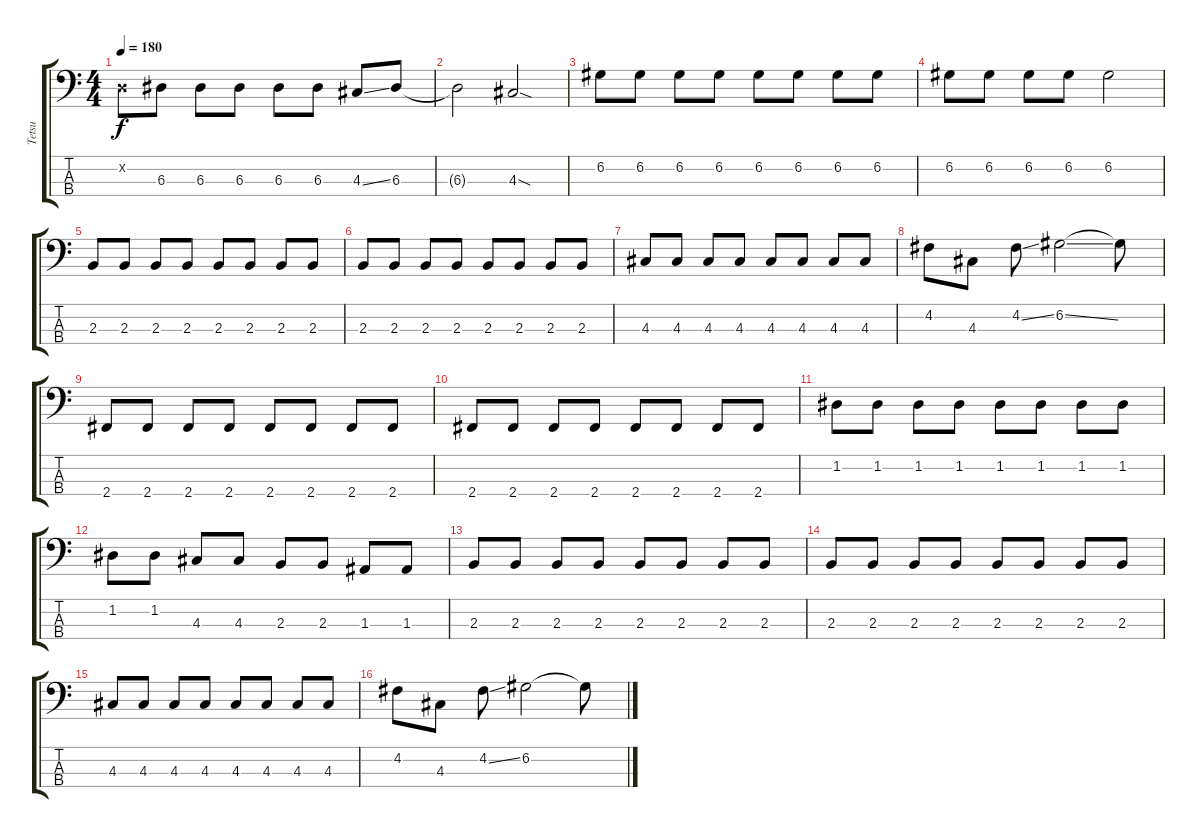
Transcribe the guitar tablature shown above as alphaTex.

\track ("Tetsu" "Tetsu") {instrument electricbasspick}
\staff {score tabs}
\tuning (G2 D2 A1 E1) {hide}
\ts (4 4)
\tempo 180
\clef f4
\ks c
0.2{x}.8{dy f} 6.3.8 6.3.8 6.3.8 6.3.8 6.3.8 4.3{ss}.8 6.3.8 |
6.3{t}.2 4.3{sod}.2 |
6.2.8 6.2.8 6.2.8 6.2.8 6.2.8 6.2.8 6.2.8 6.2.8 |
6.2.8 6.2.8 6.2.8 6.2.8 6.2.2 |
2.3.8 2.3.8 2.3.8 2.3.8 2.3.8 2.3.8 2.3.8 2.3.8 |
2.3.8 2.3.8 2.3.8 2.3.8 2.3.8 2.3.8 2.3.8 2.3.8 |
4.3.8 4.3.8 4.3.8 4.3.8 4.3.8 4.3.8 4.3.8 4.3.8 |
4.2.8 4.3.8 4.2{ss}.8 6.2{ss}.2 6.2{t}.8 |
2.4.8 2.4.8 2.4.8 2.4.8 2.4.8 2.4.8 2.4.8 2.4.8 |
2.4.8 2.4.8 2.4.8 2.4.8 2.4.8 2.4.8 2.4.8 2.4.8 |
1.2.8 1.2.8 1.2.8 1.2.8 1.2.8 1.2.8 1.2.8 1.2.8 |
1.2.8 1.2.8 4.3.8 4.3.8 2.3.8 2.3.8 1.3.8 1.3.8 |
2.3.8 2.3.8 2.3.8 2.3.8 2.3.8 2.3.8 2.3.8 2.3.8 |
2.3.8 2.3.8 2.3.8 2.3.8 2.3.8 2.3.8 2.3.8 2.3.8 |
4.3.8 4.3.8 4.3.8 4.3.8 4.3.8 4.3.8 4.3.8 4.3.8 |
4.2.8 4.3.8 4.2{ss}.8 6.2.2 6.2{t}.8
